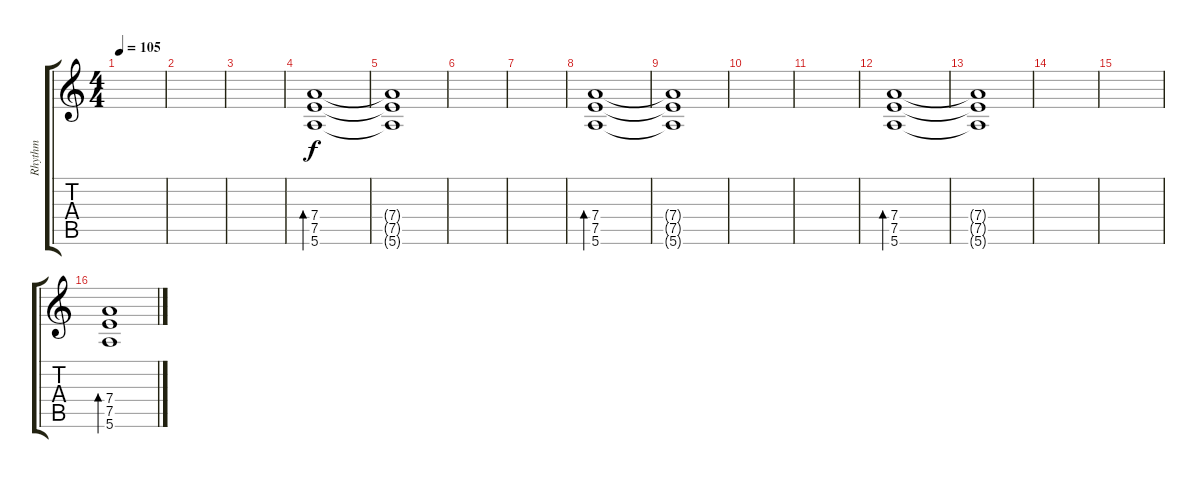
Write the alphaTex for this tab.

\track ("Rhythm" "Rhythm") {instrument acousticguitarsteel}
\staff {score tabs}
\tuning (E4 B3 G3 D3 A2 E2) {hide}
\ts (4 4)
\tempo 105
\clef g2
\ks c
|
|
|
(7.4 7.5 5.6).1{bd 120} |
(7.4{t} 7.5{t} 5.6{t}).1 |
|
|
(7.4 7.5 5.6).1{bd 120} |
(7.4{t} 7.5{t} 5.6{t}).1 |
|
|
(7.4 7.5 5.6).1{bd 120} |
(7.4{t} 7.5{t} 5.6{t}).1 |
|
|
(7.4 7.5 5.6).1{bd 120}
